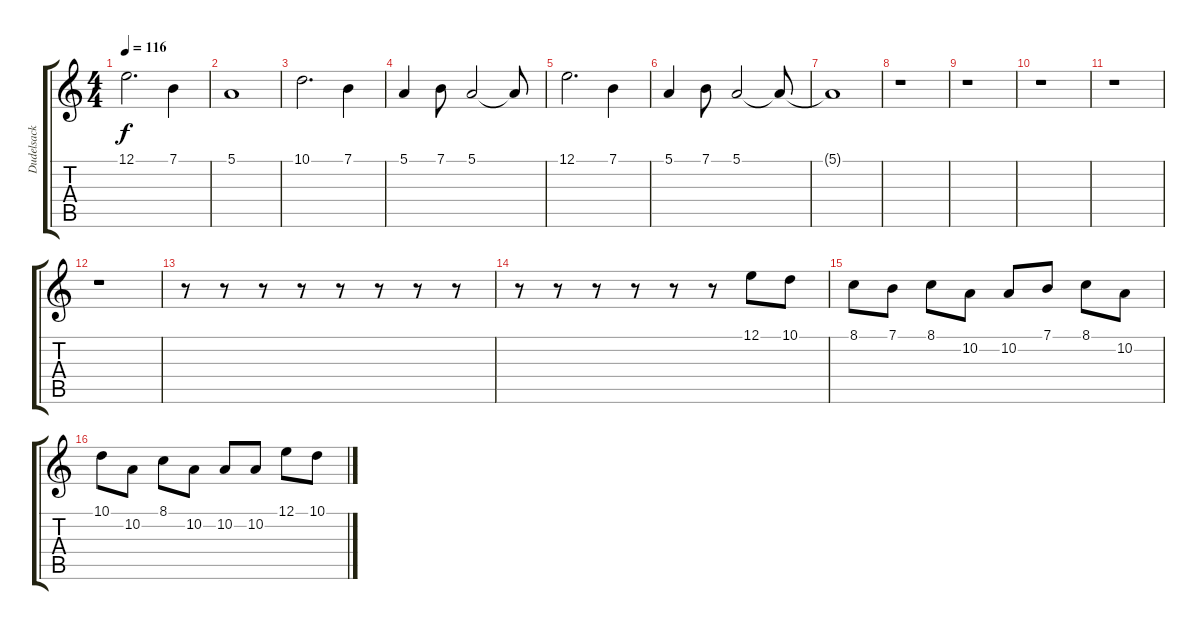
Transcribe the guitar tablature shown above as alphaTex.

\track ("Dudelsack" "Dudelsack") {instrument bagpipe}
\staff {score tabs}
\tuning (E4 B3 G3 D3 A2 E2) {hide}
\ts (4 4)
\tempo 116
\clef g2
\ks c
12.1.2{d dy f} 7.1.4 |
5.1.1 |
10.1.2{d} 7.1.4 |
5.1.4 7.1.8 5.1.2 5.1{t}.8 |
12.1.2{d} 7.1.4 |
5.1.4 7.1.8 5.1.2 5.1{t}.8 |
5.1{t}.1 |
r.1 |
r.1 |
r.1 |
r.1 |
r.1 |
r.8 r.8 r.8 r.8 r.8 r.8 r.8 r.8 |
r.8 r.8 r.8 r.8 r.8 r.8 12.1.8 10.1.8 |
8.1.8 7.1.8 8.1.8 10.2.8 10.2.8 7.1.8 8.1.8 10.2.8 |
10.1.8 10.2.8 8.1.8 10.2.8 10.2.8 10.2.8 12.1.8 10.1.8
